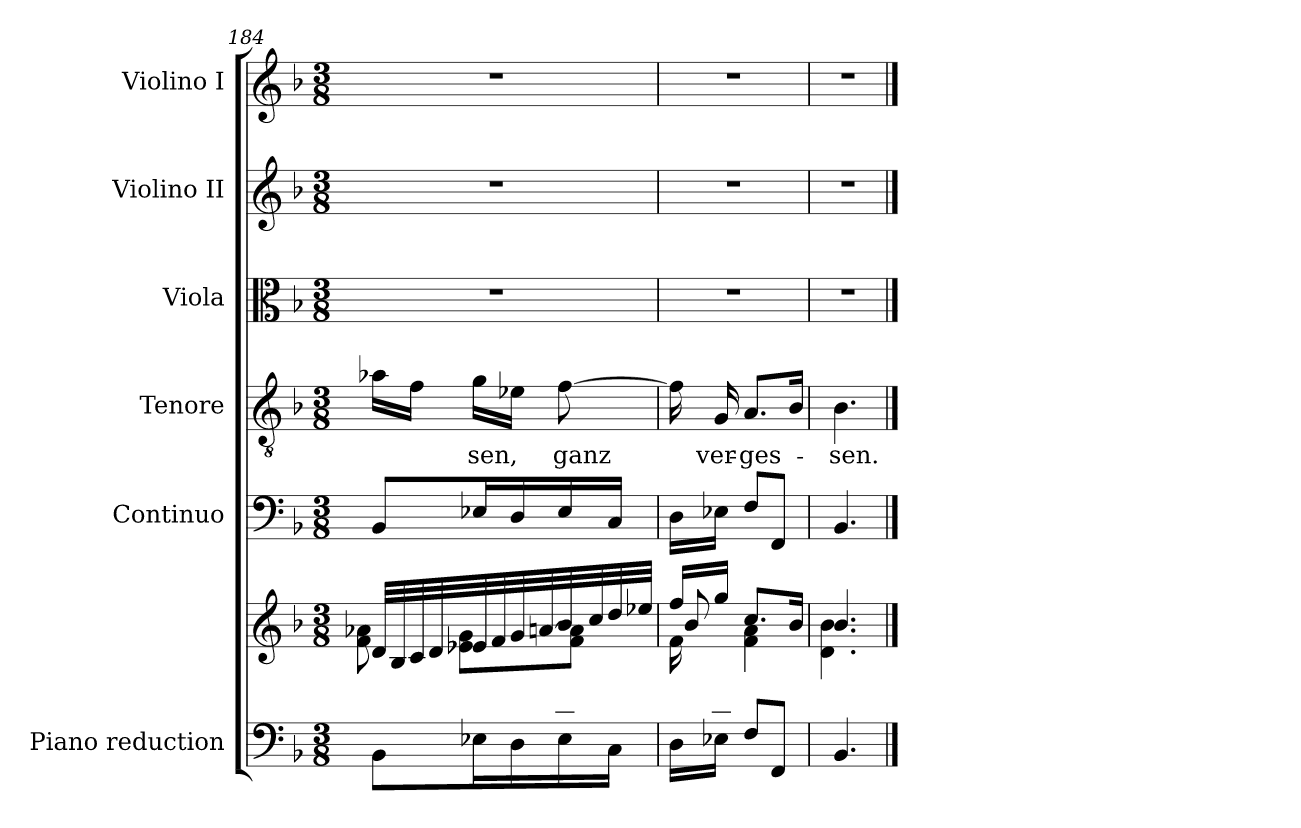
**kern	**kern	**kern	**kern	**text	**kern	**kern	**kern
*part6	*part6	*part5	*part4	*part4	*part3	*part2	*part1
*staff7	*staff6	*staff5	*staff4	*staff4	*staff3	*staff2	*staff1
*I"Piano reduction	*	*I"Continuo	*I"Tenore	*	*I"Viola	*I"Violino II	*I"Violino I
*I'Pno	*	*	*	*	*I'Vla	*I'Vln	*I'Vln
*clefF4	*clefG2	*clefF4	*clefGv2	*	*clefC3	*clefG2	*clefG2
*k[b-]	*k[b-]	*k[b-]	*k[b-]	*	*k[b-]	*k[b-]	*k[b-]
*M3/8	*M3/8	*M3/8	*M3/8	*	*M3/8	*M3/8	*M3/8
=184	=184	=184	=184	=184	=184	=184	=184
*^	*^	*	*	*	*	*	*
*	*	*	*^	*	*	*	*	*	*
8ryy	8BB-\L	32d/LLL	8f\ 8a-X\L	8ryy	8BB-/L	16a-X\LL	.	4.r	4.r	4.r
.	.	32B-/	.	.	.	.	.	.	.	.
.	.	32c/	.	.	.	16f\JJ	.	.	.	.
.	.	32d/	.	.	.	.	.	.	.	.
!	!	!	!	!	!	!	!LO:LY:b	!	!	!
8B-/	16E-X\L	32e-X/	4ryy	8e-\ 8g\L	16E-X/L	16g\LL	sen,	.	.	.
.	.	32f/	.	.	.	.	.	.	.	.
.	16D\	32g/	.	.	16D/	16e-X\JJ	.	.	.	.
.	.	[32an/	.	.	.	.	.	.	.	.
!	!	!	!	!	!	!	!LO:LY:b	!	!	!
8c/J	16E-\	32b-/	.	8f\ 8a\]J	16E-/	[8f\	ganz	.	.	.
.	.	32cc/	.	.	.	.	.	.	.	.
.	16C\JJ	32dd/	.	.	16C/JJ	.	.	.	.	.
.	.	32ee-X/JJJ	.	.	.	.	.	.	.	.
=185	=185	=185	=185	=185	=185	=185	=185	=185	=185	=185
16ryy	16D\LL	16ff/LL	16f\LL	8b-/	16D\LL	16f\]	.	4.r	4.r	4.r
!	!	!	!	!	!	!	!LO:LY:b	!	!	!
16c/JJ	16E-X\JJ	16gg/JJ	16ryy	.	16E-X\JJ	16G/	ver-	.	.	.
!	!	!	!	!	!	!	!LO:LY:b	!	!	!
4ryy	8F/L	8.cc/L	4f\ 4a\	4ryy	8F/L	8.A/L	-ges-	.	.	.
.	8FF/J	.	.	.	8FF/J	.	.	.	.	.
.	.	16b-/Jk	.	.	.	16B-/Jk	.	.	.	.
*v	*v	*	*	*	*	*	*	*	*	*
*	*	*v	*v	*	*	*	*	*	*
=186	=186	=186	=186	=186	=186	=186	=186	=186
!	!	!	!	!	!LO:LY:b	!	!	!
4.BB-/	4.b-/	4.d\ 4.b-\	4.BB-/	4.B-\	-sen.	4.r	4.r	4.r
*	*v	*v	*	*	*	*	*	*
==	==	==	==	==	==	==	==
*-	*-	*-	*-	*-	*-	*-	*-
